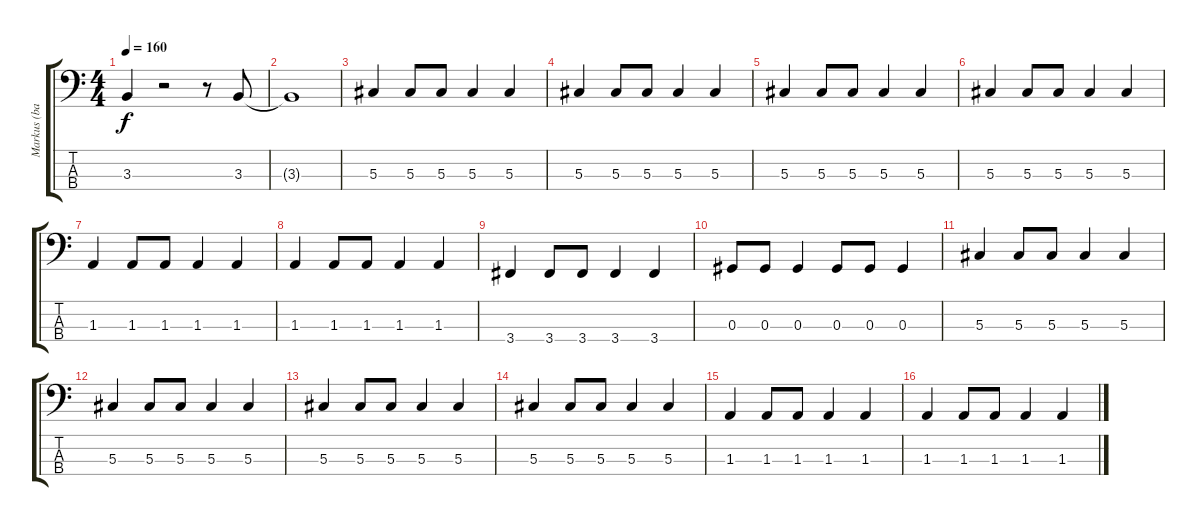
\track ("Markus (bass)" "Markus (ba") {instrument electricbassfinger}
\staff {score tabs}
\tuning (Gb2 Db2 Ab1 Eb1) {hide}
\ts (4 4)
\tempo 160
\clef f4
\ks c
3.3.4{dy f} r.2 r.8 3.3.8 |
3.3{t}.1 |
5.3.4 5.3.8 5.3.8 5.3.4 5.3.4 |
5.3.4 5.3.8 5.3.8 5.3.4 5.3.4 |
5.3.4 5.3.8 5.3.8 5.3.4 5.3.4 |
5.3.4 5.3.8 5.3.8 5.3.4 5.3.4 |
1.3.4 1.3.8 1.3.8 1.3.4 1.3.4 |
1.3.4 1.3.8 1.3.8 1.3.4 1.3.4 |
3.4.4 3.4.8 3.4.8 3.4.4 3.4.4 |
0.3.8 0.3.8 0.3.4 0.3.8 0.3.8 0.3.4 |
5.3.4 5.3.8 5.3.8 5.3.4 5.3.4 |
5.3.4 5.3.8 5.3.8 5.3.4 5.3.4 |
5.3.4 5.3.8 5.3.8 5.3.4 5.3.4 |
5.3.4 5.3.8 5.3.8 5.3.4 5.3.4 |
1.3.4 1.3.8 1.3.8 1.3.4 1.3.4 |
1.3.4 1.3.8 1.3.8 1.3.4 1.3.4
